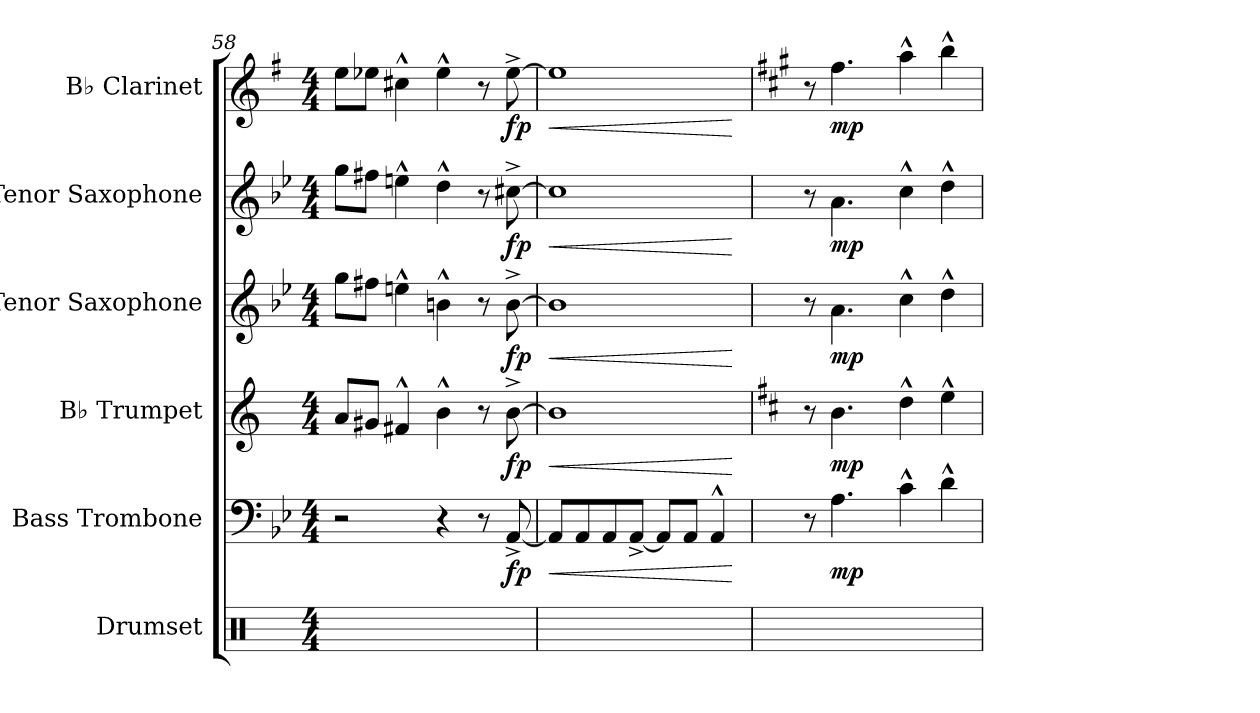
**kern	**kern	**dynam	**kern	**dynam	**kern	**dynam	**kern	**dynam	**kern	**dynam
*part6	*part5	*part5	*part4	*part4	*part3	*part3	*part2	*part2	*part1	*part1
*staff6	*staff5	*staff5	*staff4	*staff4	*staff3	*staff3	*staff2	*staff2	*staff1	*staff1
*I"Drumset	*I"Bass Trombone	*	*I"B♭ Trumpet	*	*I"Tenor Saxophone	*	*I"Tenor Saxophone	*	*I"B♭ Clarinet	*
*I'D. Set	*I'B. Tbn.	*	*I'B♭ Tpt.	*	*I'T. Sax.	*	*I'T. Sax.	*	*I'B♭ Cl.	*
!!LO:PB:g=z
*clefX	*clefF4	*	*clefG2	*	*clefG2	*	*clefG2	*	*clefG2	*
*	*	*	*ITrd1c2	*	*ITrd8c14	*	*ITrd8c14	*	*ITrd5c9	*
*k[]	*k[b-e-]	*	*k[b-e-]	*	*k[b-e-]	*	*k[b-e-]	*	*k[b-e-]	*
*M4/4	*M4/4	*	*M4/4	*	*M4/4	*	*M4/4	*	*M4/4	*
=58	=58	=58	=58	=58	=58	=58	=58	=58	=58	=58
4R	2r	.	8g/L	.	8g\L	.	8g\L	.	8g\L	.
.	.	.	8f#X/J	.	8f#X\J	.	8f#X\J	.	8g-X\J	.
4R	.	.	4en^^/	.	4en^^\	.	4en^^\	.	4en^^\	.
4R	4r	.	4a^^\	.	4Bn^^\	.	4d^^\	.	4g-^^\	.
4R	8r	.	8r	.	8r	.	8r	.	8r	.
!	!	!LO:DY:b	!	!LO:DY:b	!	!LO:DY:b	!	!LO:DY:b	!	!LO:DY:b
.	[8AA^/	fp	[8a^\	fp	[8B^\	fp	[8c#X^\	fp	[8g-^\	fp
=59	=59	=59	=59	=59	=59	=59	=59	=59	=59	=59
!	!	!LO:HP:b	!	!LO:HP:b	!	!LO:HP:b	!	!LO:HP:b	!	!LO:HP:b
4R	8AA/L]	<	1a]	<	1B]	<	1c#]	<	1g-]	<
.	8AA/	.	.	.	.	.	.	.	.	.
4R	8AA/	.	.	.	.	.	.	.	.	.
.	[8AA^/J	.	.	.	.	.	.	.	.	.
4R	8AA/L]	.	.	.	.	.	.	.	.	.
.	8AA/J	.	.	.	.	.	.	.	.	.
4R	4AA^^/	.	.	.	.	.	.	.	.	.
.	.	[	.	[	.	[	.	[	.	[
=60	=60	=60	=60	=60	=60	=60	=60	=60	=60	=60
*	*k[]	*	*k[]	*	*k[]	*	*k[]	*	*k[]	*
4R	8r	.	8r	.	8r	.	8r	.	8r	.
!	!	!LO:DY:b	!	!LO:DY:b	!	!LO:DY:b	!	!LO:DY:b	!	!LO:DY:b
.	4.A\	mp	4.a\	mp	4.A\	mp	4.A\	mp	4.a\	mp
4R	.	.	.	.	.	.	.	.	.	.
4R	4c^^\	.	4cc^^\	.	4c^^\	.	4c^^\	.	4cc^^\	.
4R	4d^^\	.	4dd^^\	.	4d^^\	.	4d^^\	.	4dd^^\	.
=	=	=	=	=	=	=	=	=	=	=
*-	*-	*-	*-	*-	*-	*-	*-	*-	*-	*-
